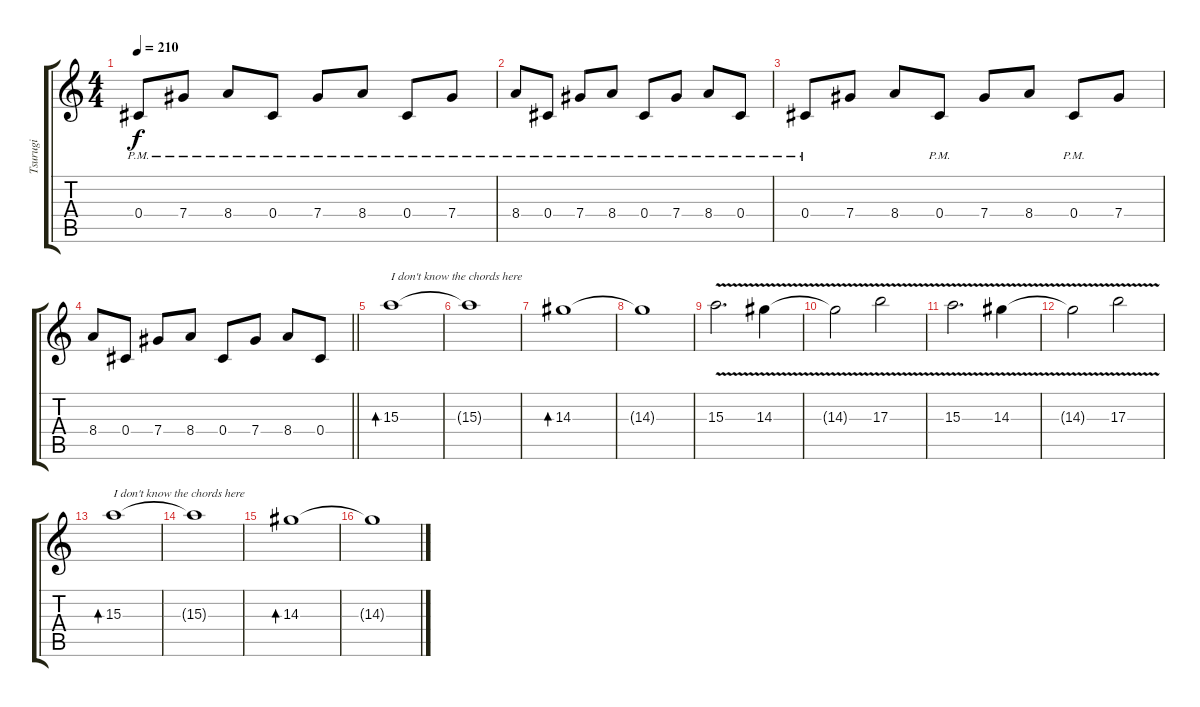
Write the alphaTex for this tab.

\track ("Tsurugi" "Tsurugi") {instrument distortionguitar}
\staff {score tabs}
\tuning (Eb4 Bb3 Gb3 Db3 Ab2 Db2) {hide}
\ts (4 4)
\tempo 210
\clef g2
\ks c
0.4{pm}.8{dy f} 7.4{pm}.8 8.4{pm}.8 0.4{pm}.8 7.4{pm}.8 8.4{pm}.8 0.4{pm}.8 7.4{pm}.8 |
8.4{pm}.8 0.4{pm}.8 7.4{pm}.8 8.4{pm}.8 0.4{pm}.8 7.4{pm}.8 8.4{pm}.8 0.4{pm}.8 |
0.4{pm}.8 7.4.8 8.4.8 0.4{pm}.8 7.4.8 8.4.8 0.4{pm}.8 7.4.8 |
\barLineRight lightlight
8.4.8 0.4.8 7.4.8 8.4.8 0.4.8 7.4.8 8.4.8 0.4.8 |
15.3.1{bd 60 txt "I don't know the chords here"} |
15.3{t}.1 |
14.3.1{bd 60} |
14.3{t}.1 |
15.3{v}.2{d} 14.3{v}.4 |
14.3{t}.2 17.3{v}.2 |
15.3{v}.2{d} 14.3{v}.4 |
14.3{t}.2 17.3{v}.2 |
15.3.1{bd 60 txt "I don't know the chords here"} |
15.3{t}.1 |
14.3.1{bd 60} |
14.3{t}.1
